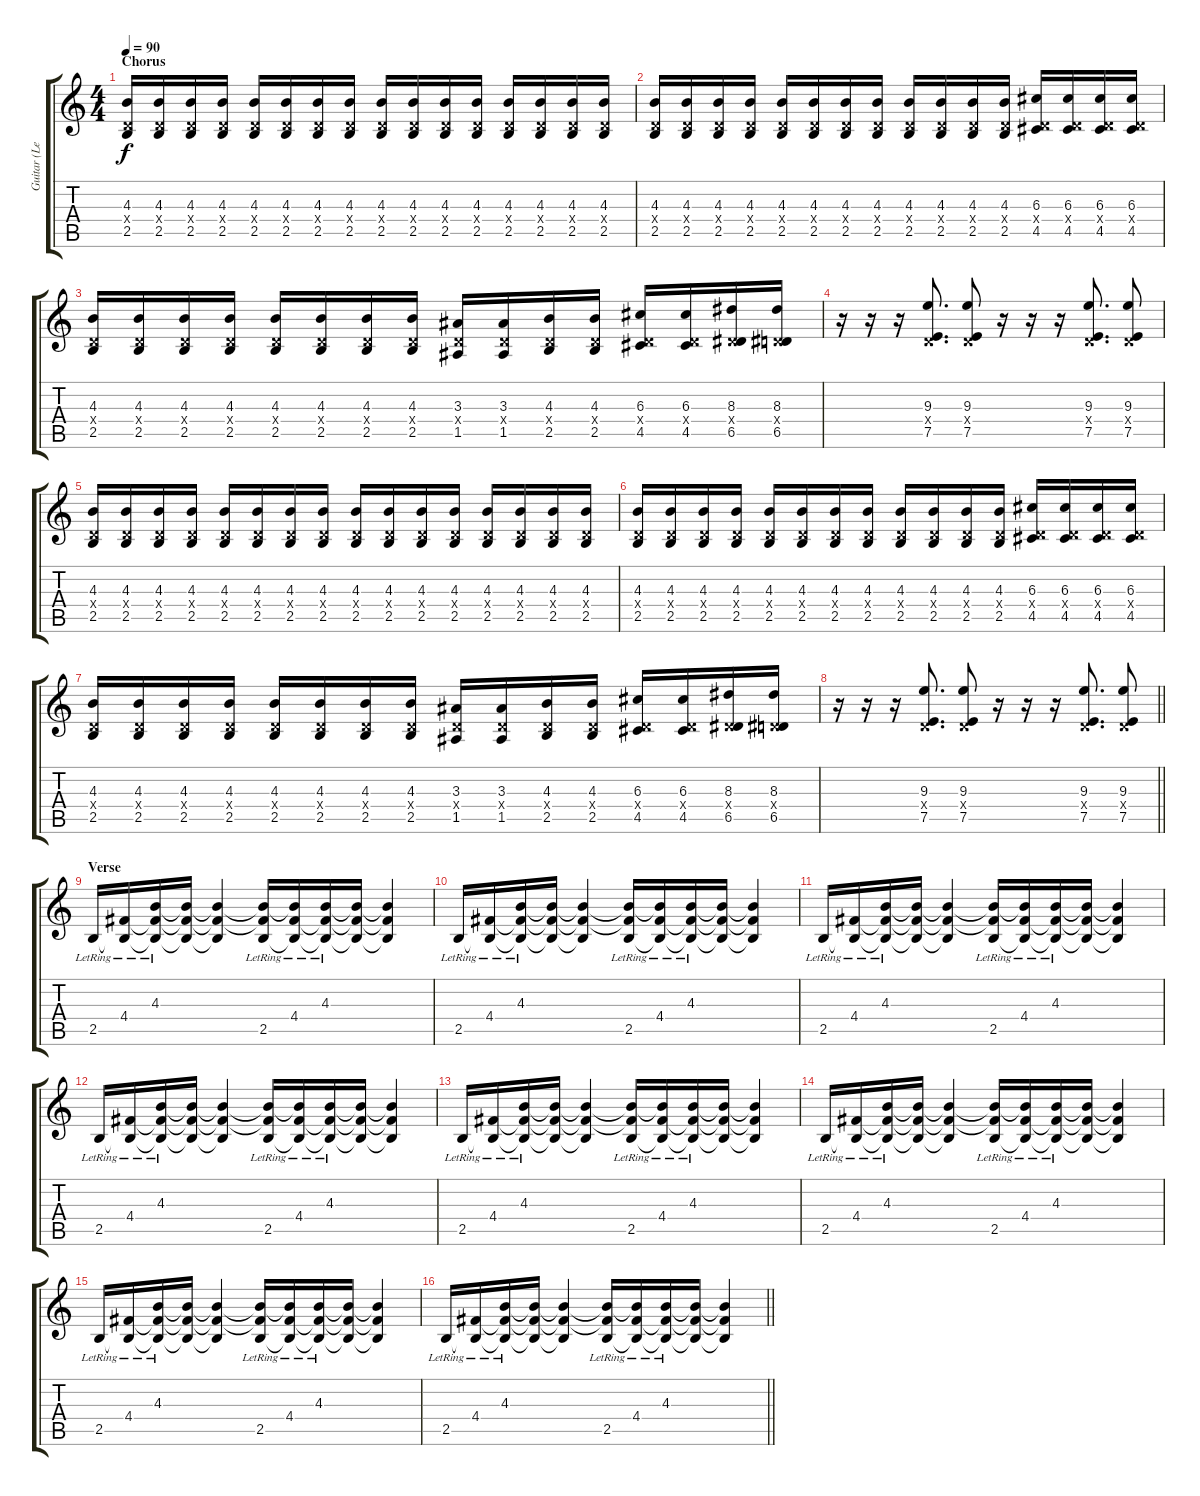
\track ("Guitar (Lead)" "Guitar (Le") {instrument electricguitarclean}
\staff {score tabs}
\tuning (E4 B3 G3 D3 A2 E2) {hide}
\ts (4 4)
\section ("" "Chorus")
\tempo 90
\clef g2
\ks c
(4.3 0.4{x} 2.5).16{dy f} (4.3 0.4{x} 2.5).16 (4.3 0.4{x} 2.5).16 (4.3 0.4{x} 2.5).16 (4.3 0.4{x} 2.5).16 (4.3 0.4{x} 2.5).16 (4.3 0.4{x} 2.5).16 (4.3 0.4{x} 2.5).16 (4.3 0.4{x} 2.5).16 (4.3 0.4{x} 2.5).16 (4.3 0.4{x} 2.5).16 (4.3 0.4{x} 2.5).16 (4.3 0.4{x} 2.5).16 (4.3 0.4{x} 2.5).16 (4.3 0.4{x} 2.5).16 (4.3 0.4{x} 2.5).16 |
(4.3 0.4{x} 2.5).16 (4.3 0.4{x} 2.5).16 (4.3 0.4{x} 2.5).16 (4.3 0.4{x} 2.5).16 (4.3 0.4{x} 2.5).16 (4.3 0.4{x} 2.5).16 (4.3 0.4{x} 2.5).16 (4.3 0.4{x} 2.5).16 (4.3 0.4{x} 2.5).16 (4.3 0.4{x} 2.5).16 (4.3 0.4{x} 2.5).16 (4.3 0.4{x} 2.5).16 (6.3 0.4{x} 4.5).16 (6.3 0.4{x} 4.5).16 (6.3 0.4{x} 4.5).16 (6.3 0.4{x} 4.5).16 |
(4.3 0.4{x} 2.5).16 (4.3 0.4{x} 2.5).16 (4.3 0.4{x} 2.5).16 (4.3 0.4{x} 2.5).16 (4.3 0.4{x} 2.5).16 (4.3 0.4{x} 2.5).16 (4.3 0.4{x} 2.5).16 (4.3 0.4{x} 2.5).16 (3.3 0.4{x} 1.5).16 (3.3 0.4{x} 1.5).16 (4.3 0.4{x} 2.5).16 (4.3 0.4{x} 2.5).16 (6.3 0.4{x} 4.5).16 (6.3 0.4{x} 4.5).16 (8.3 0.4{x} 6.5).16 (8.3 0.4{x} 6.5).16 |
r.16 r.16 r.16 (9.3 0.4{x} 7.5).8{d} (9.3 0.4{x} 7.5).8 r.16 r.16 r.16 (9.3 0.4{x} 7.5).8{d} (9.3 0.4{x} 7.5).8 |
(4.3 0.4{x} 2.5).16 (4.3 0.4{x} 2.5).16 (4.3 0.4{x} 2.5).16 (4.3 0.4{x} 2.5).16 (4.3 0.4{x} 2.5).16 (4.3 0.4{x} 2.5).16 (4.3 0.4{x} 2.5).16 (4.3 0.4{x} 2.5).16 (4.3 0.4{x} 2.5).16 (4.3 0.4{x} 2.5).16 (4.3 0.4{x} 2.5).16 (4.3 0.4{x} 2.5).16 (4.3 0.4{x} 2.5).16 (4.3 0.4{x} 2.5).16 (4.3 0.4{x} 2.5).16 (4.3 0.4{x} 2.5).16 |
(4.3 0.4{x} 2.5).16 (4.3 0.4{x} 2.5).16 (4.3 0.4{x} 2.5).16 (4.3 0.4{x} 2.5).16 (4.3 0.4{x} 2.5).16 (4.3 0.4{x} 2.5).16 (4.3 0.4{x} 2.5).16 (4.3 0.4{x} 2.5).16 (4.3 0.4{x} 2.5).16 (4.3 0.4{x} 2.5).16 (4.3 0.4{x} 2.5).16 (4.3 0.4{x} 2.5).16 (6.3 0.4{x} 4.5).16 (6.3 0.4{x} 4.5).16 (6.3 0.4{x} 4.5).16 (6.3 0.4{x} 4.5).16 |
(4.3 0.4{x} 2.5).16 (4.3 0.4{x} 2.5).16 (4.3 0.4{x} 2.5).16 (4.3 0.4{x} 2.5).16 (4.3 0.4{x} 2.5).16 (4.3 0.4{x} 2.5).16 (4.3 0.4{x} 2.5).16 (4.3 0.4{x} 2.5).16 (3.3 0.4{x} 1.5).16 (3.3 0.4{x} 1.5).16 (4.3 0.4{x} 2.5).16 (4.3 0.4{x} 2.5).16 (6.3 0.4{x} 4.5).16 (6.3 0.4{x} 4.5).16 (8.3 0.4{x} 6.5).16 (8.3 0.4{x} 6.5).16 |
\barLineRight lightlight
r.16 r.16 r.16 (9.3 0.4{x} 7.5).8{d} (9.3 0.4{x} 7.5).8 r.16 r.16 r.16 (9.3 0.4{x} 7.5).8{d} (9.3 0.4{x} 7.5).8 |
\section ("" "Verse")
2.5{lr}.16{volume 12 instrument electricguitarclean} (4.4{lr} 2.5{t}).16 (4.3{lr} 4.4{t} 2.5{t}).16 (4.3{t} 4.4{t} 2.5{t}).16 (4.3{t} 4.4{t} 2.5{t}).4 (4.3{t} 4.4{t} 2.5{lr}).16 (4.3{t} 4.4{lr} 2.5{t}).16 (4.3{lr} 4.4{t} 2.5{t}).16 (4.3{t} 4.4{t} 2.5{t}).16 (4.3{t} 4.4{t} 2.5{t}).4 |
2.5{lr}.16 (4.4{lr} 2.5{t}).16 (4.3{lr} 4.4{t} 2.5{t}).16 (4.3{t} 4.4{t} 2.5{t}).16 (4.3{t} 4.4{t} 2.5{t}).4 (4.3{t} 4.4{t} 2.5{lr}).16 (4.3{t} 4.4{lr} 2.5{t}).16 (4.3{lr} 4.4{t} 2.5{t}).16 (4.3{t} 4.4{t} 2.5{t}).16 (4.3{t} 4.4{t} 2.5{t}).4 |
2.5{lr}.16 (4.4{lr} 2.5{t}).16 (4.3{lr} 4.4{t} 2.5{t}).16 (4.3{t} 4.4{t} 2.5{t}).16 (4.3{t} 4.4{t} 2.5{t}).4 (4.3{t} 4.4{t} 2.5{lr}).16 (4.3{t} 4.4{lr} 2.5{t}).16 (4.3{lr} 4.4{t} 2.5{t}).16 (4.3{t} 4.4{t} 2.5{t}).16 (4.3{t} 4.4{t} 2.5{t}).4 |
2.5{lr}.16 (4.4{lr} 2.5{t}).16 (4.3{lr} 4.4{t} 2.5{t}).16 (4.3{t} 4.4{t} 2.5{t}).16 (4.3{t} 4.4{t} 2.5{t}).4 (4.3{t} 4.4{t} 2.5{lr}).16 (4.3{t} 4.4{lr} 2.5{t}).16 (4.3{lr} 4.4{t} 2.5{t}).16 (4.3{t} 4.4{t} 2.5{t}).16 (4.3{t} 4.4{t} 2.5{t}).4 |
2.5{lr}.16 (4.4{lr} 2.5{t}).16 (4.3{lr} 4.4{t} 2.5{t}).16 (4.3{t} 4.4{t} 2.5{t}).16 (4.3{t} 4.4{t} 2.5{t}).4 (4.3{t} 4.4{t} 2.5{lr}).16 (4.3{t} 4.4{lr} 2.5{t}).16 (4.3{lr} 4.4{t} 2.5{t}).16 (4.3{t} 4.4{t} 2.5{t}).16 (4.3{t} 4.4{t} 2.5{t}).4 |
2.5{lr}.16 (4.4{lr} 2.5{t}).16 (4.3{lr} 4.4{t} 2.5{t}).16 (4.3{t} 4.4{t} 2.5{t}).16 (4.3{t} 4.4{t} 2.5{t}).4 (4.3{t} 4.4{t} 2.5{lr}).16 (4.3{t} 4.4{lr} 2.5{t}).16 (4.3{lr} 4.4{t} 2.5{t}).16 (4.3{t} 4.4{t} 2.5{t}).16 (4.3{t} 4.4{t} 2.5{t}).4 |
2.5{lr}.16 (4.4{lr} 2.5{t}).16 (4.3{lr} 4.4{t} 2.5{t}).16 (4.3{t} 4.4{t} 2.5{t}).16 (4.3{t} 4.4{t} 2.5{t}).4 (4.3{t} 4.4{t} 2.5{lr}).16 (4.3{t} 4.4{lr} 2.5{t}).16 (4.3{lr} 4.4{t} 2.5{t}).16 (4.3{t} 4.4{t} 2.5{t}).16 (4.3{t} 4.4{t} 2.5{t}).4 |
\barLineRight lightlight
2.5{lr}.16 (4.4{lr} 2.5{t}).16 (4.3{lr} 4.4{t} 2.5{t}).16 (4.3{t} 4.4{t} 2.5{t}).16 (4.3{t} 4.4{t} 2.5{t}).4 (4.3{t} 4.4{t} 2.5{lr}).16 (4.3{t} 4.4{lr} 2.5{t}).16 (4.3{lr} 4.4{t} 2.5{t}).16 (4.3{t} 4.4{t} 2.5{t}).16 (4.3{t} 4.4{t} 2.5{t}).4
